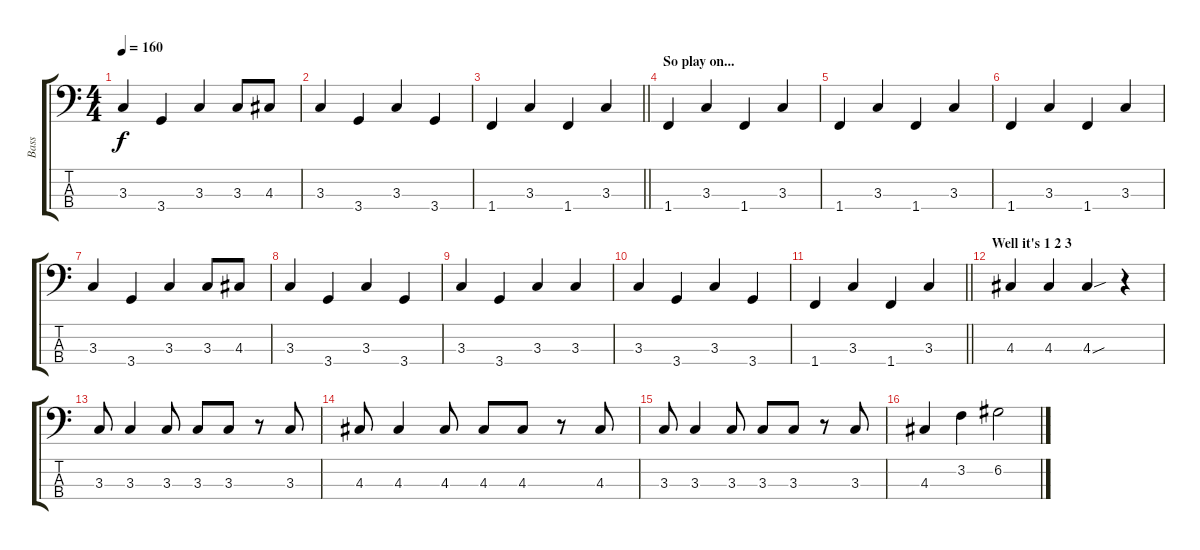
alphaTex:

\track ("Bass" "Bass") {instrument acousticguitarsteel}
\staff {score tabs}
\tuning (G2 D2 A1 E1) {hide}
\ts (4 4)
\tempo 160
\clef f4
\ks c
3.3.4{dy f} 3.4.4 3.3.4 3.3.8 4.3.8 |
3.3.4 3.4.4 3.3.4 3.4.4 |
\barLineRight lightlight
1.4.4 3.3.4 1.4.4 3.3.4 |
\section ("" "So play on...")
1.4.4 3.3.4 1.4.4 3.3.4 |
1.4.4 3.3.4 1.4.4 3.3.4 |
1.4.4 3.3.4 1.4.4 3.3.4 |
3.3.4 3.4.4 3.3.4 3.3.8 4.3.8 |
3.3.4 3.4.4 3.3.4 3.4.4 |
3.3.4 3.4.4 3.3.4 3.3.4 |
3.3.4 3.4.4 3.3.4 3.4.4 |
\barLineRight lightlight
1.4.4 3.3.4 1.4.4 3.3.4 |
\section ("" "Well it's 1 2 3")
4.3.4 4.3.4 4.3{sou}.4 r.4 |
3.3.8 3.3.4 3.3.8 3.3.8 3.3.8 r.8 3.3.8 |
4.3.8 4.3.4 4.3.8 4.3.8 4.3.8 r.8 4.3.8 |
3.3.8 3.3.4 3.3.8 3.3.8 3.3.8 r.8 3.3.8 |
4.3.4 3.2.4 6.2.2
